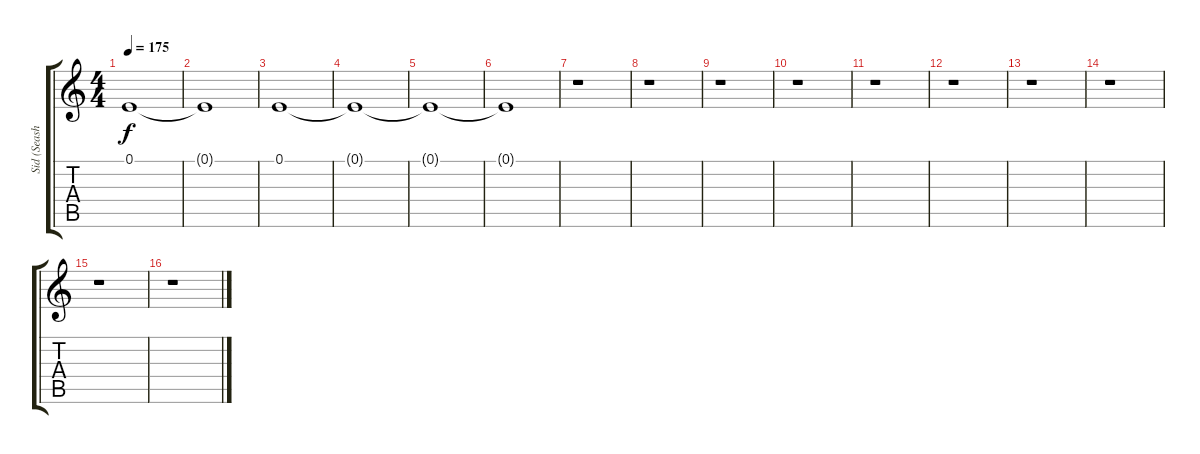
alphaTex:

\track ("Sid (Seashore)" "Sid (Seash") {instrument seashore}
\staff {score tabs}
\tuning (E4 B3 G3 D3 A2 E2) {hide}
\ts (4 4)
\tempo 175
\clef g2
\ks c
0.1{t}.1{dy f} |
0.1{t}.1 |
0.1.1{volume 12 instrument seashore} |
0.1{t}.1 |
0.1{t}.1 |
0.1{t}.1 |
r.1 |
r.1 |
r.1 |
r.1 |
r.1 |
r.1 |
r.1 |
r.1 |
r.1 |
r.1
